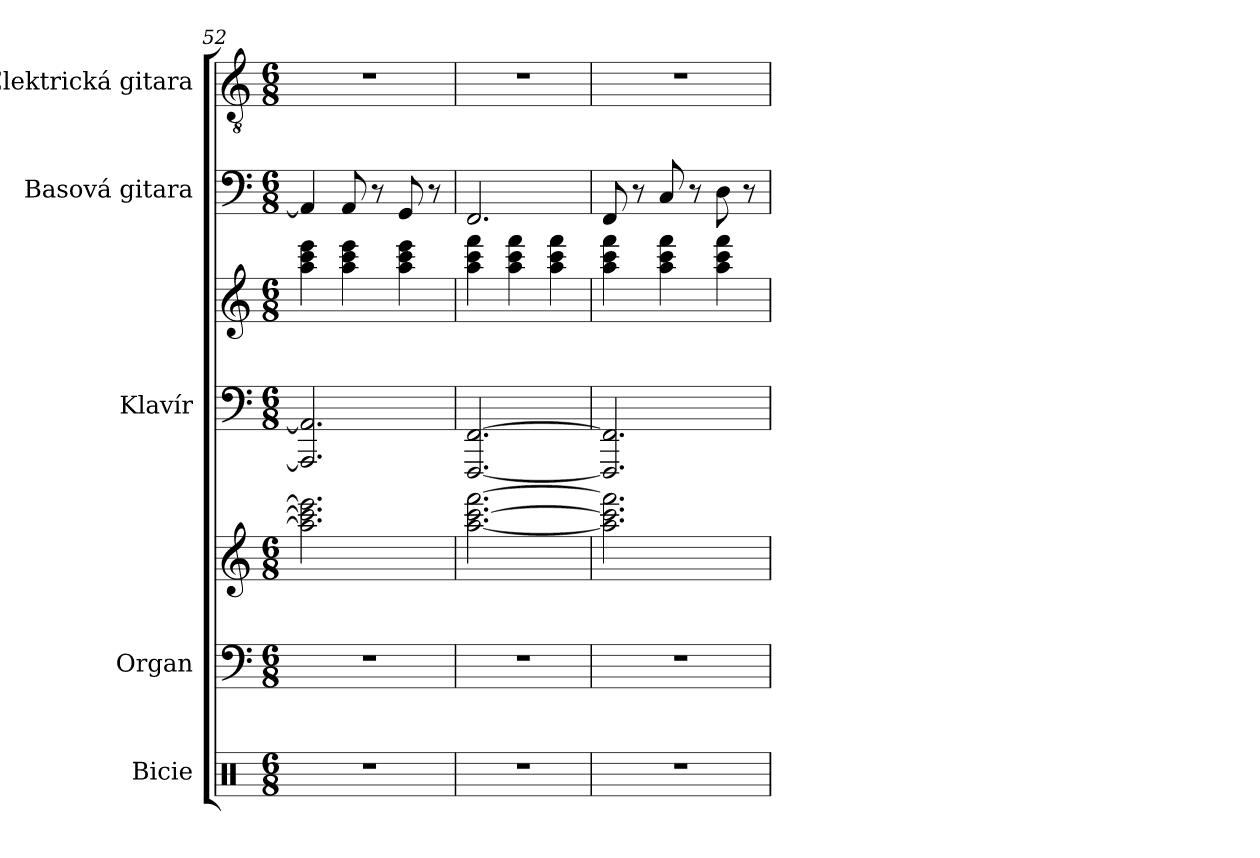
**kern	**kern	**kern	**kern	**kern	**kern	**kern
*part5	*part4	*part4	*part3	*part3	*part2	*part1
*staff7	*staff6	*staff5	*staff4	*staff3	*staff2	*staff1
*I"Bicie	*I"Organ	*	*I"Klavír	*	*I"Basová gitara	*I"Elektrická gitara
*	*I'Org.	*	*I'Kl.	*	*	*
*clefX	*clefF4	*clefG2	*clefF4	*clefG2	*clefF4	*clefGv2
*	*	*	*	*	*ITrd7c12	*
*k[]	*k[]	*k[]	*k[]	*k[]	*k[]	*k[]
*M6/8	*M6/8	*M6/8	*M6/8	*M6/8	*M6/8	*M6/8
=52	=52	=52	=52	=52	=52	=52
2.r	2.r	2.aa\] 2.ccc\] 2.eee\]	2.AAA/] 2.AA/]	4aa\ 4ccc\ 4eee\	4AAA/]	2.r
.	.	.	.	4aa\ 4ccc\ 4eee\	8AAA/	.
.	.	.	.	.	8r	.
.	.	.	.	4aa\ 4ccc\ 4eee\	8GGG/	.
.	.	.	.	.	8r	.
=53	=53	=53	=53	=53	=53	=53
2.r	2.r	[2.aa\ [2.ccc\ [2.fff\	[2.FFF/ [2.FF/	4aa\ 4ccc\ 4fff\	2.FFF/	2.r
.	.	.	.	4aa\ 4ccc\ 4fff\	.	.
.	.	.	.	4aa\ 4ccc\ 4fff\	.	.
=54	=54	=54	=54	=54	=54	=54
2.r	2.r	2.aa\] 2.ccc\] 2.fff\]	2.FFF/] 2.FF/]	4aa\ 4ccc\ 4fff\	8FFF/	2.r
.	.	.	.	.	8r	.
.	.	.	.	4aa\ 4ccc\ 4fff\	8CC/	.
.	.	.	.	.	8r	.
.	.	.	.	4aa\ 4ccc\ 4fff\	8DD\	.
.	.	.	.	.	8r	.
=	=	=	=	=	=	=
*-	*-	*-	*-	*-	*-	*-
